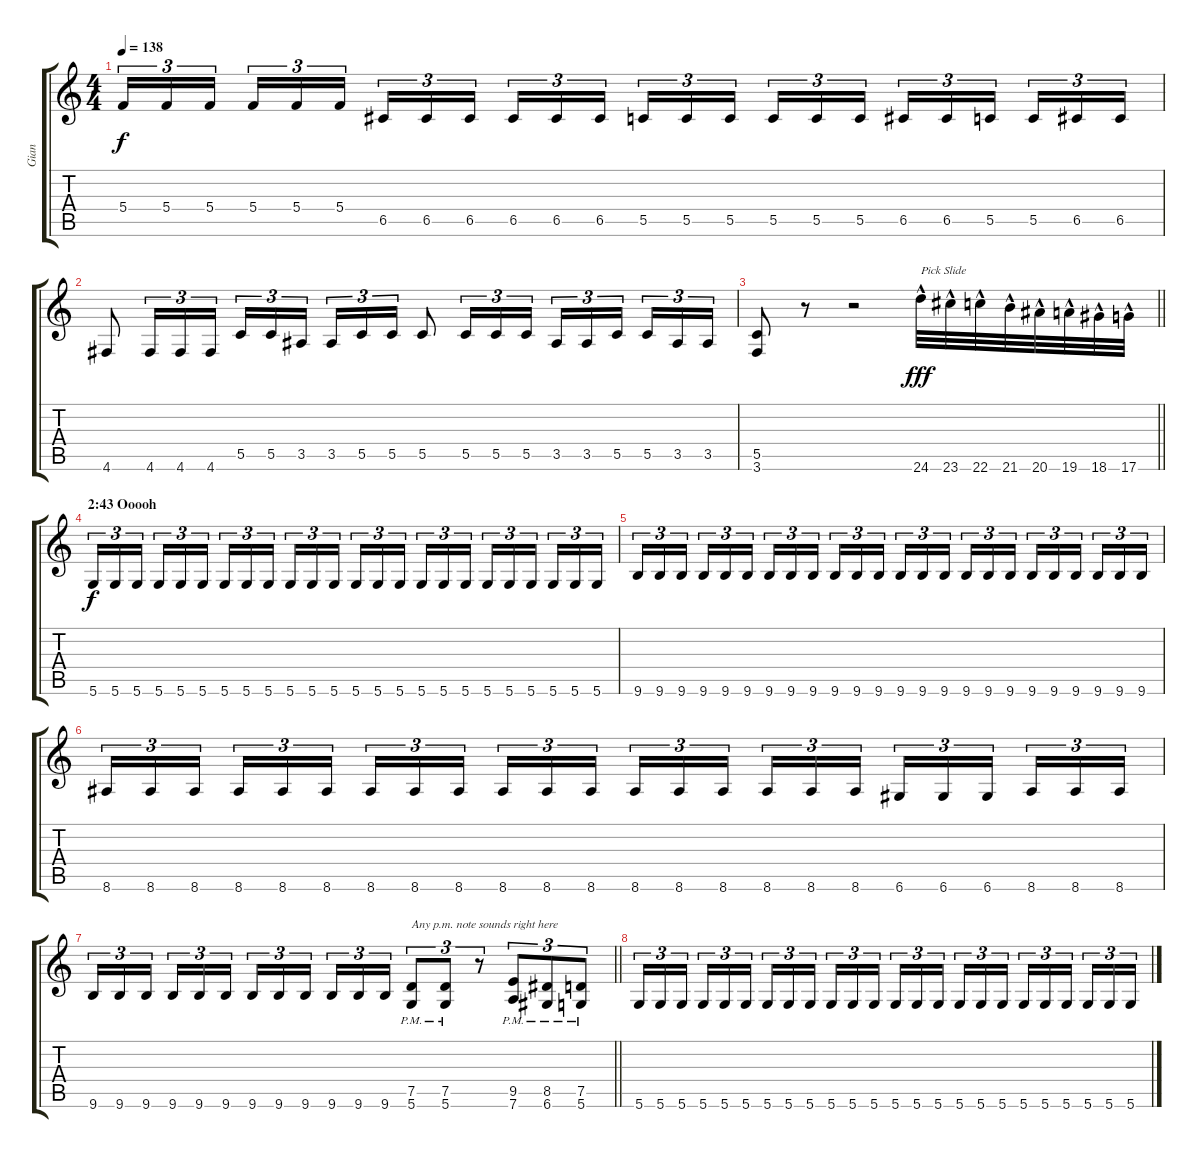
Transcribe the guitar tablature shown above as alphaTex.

\track ("Gian" "Gian") {instrument distortionguitar}
\staff {score tabs}
\tuning (D4 A3 F3 C3 G2 D2) {hide}
\ts (4 4)
\tempo 138
\clef g2
\ks c
5.4.16{tu (3 2) dy f} 5.4.16{tu (3 2)} 5.4.16{tu (3 2) beam splitsecondary} 5.4.16{tu (3 2)} 5.4.16{tu (3 2)} 5.4.16{tu (3 2)} 6.5.16{tu (3 2)} 6.5.16{tu (3 2)} 6.5.16{tu (3 2) beam splitsecondary} 6.5.16{tu (3 2)} 6.5.16{tu (3 2)} 6.5.16{tu (3 2)} 5.5.16{tu (3 2)} 5.5.16{tu (3 2)} 5.5.16{tu (3 2) beam splitsecondary} 5.5.16{tu (3 2)} 5.5.16{tu (3 2)} 5.5.16{tu (3 2)} 6.5.16{tu (3 2)} 6.5.16{tu (3 2)} 5.5.16{tu (3 2) beam splitsecondary} 5.5.16{tu (3 2)} 6.5.16{tu (3 2)} 6.5.16{tu (3 2)} |
4.6.8 4.6.16{tu (3 2)} 4.6.16{tu (3 2)} 4.6.16{tu (3 2)} 5.5.16{tu (3 2)} 5.5.16{tu (3 2)} 3.5.16{tu (3 2) beam splitsecondary} 3.5.16{tu (3 2)} 5.5.16{tu (3 2)} 5.5.16{tu (3 2)} 5.5.8 5.5.16{tu (3 2)} 5.5.16{tu (3 2)} 5.5.16{tu (3 2)} 3.5.16{tu (3 2)} 3.5.16{tu (3 2)} 5.5.16{tu (3 2) beam splitsecondary} 5.5.16{tu (3 2)} 3.5.16{tu (3 2)} 3.5.16{tu (3 2)} |
\barLineRight lightlight
(5.5 3.6).8 r.8 r.2 24.6{hac}.32{txt "Pick Slide" dy fff} 23.6{hac}.32 22.6{hac}.32 21.6{hac}.32 20.6{hac}.32 19.6{hac}.32 18.6{hac}.32 17.6{hac}.32 |
\section ("" "2:43 Ooooh")
5.6.16{tu (3 2) dy f} 5.6.16{tu (3 2)} 5.6.16{tu (3 2) beam splitsecondary} 5.6.16{tu (3 2)} 5.6.16{tu (3 2)} 5.6.16{tu (3 2)} 5.6.16{tu (3 2)} 5.6.16{tu (3 2)} 5.6.16{tu (3 2) beam splitsecondary} 5.6.16{tu (3 2)} 5.6.16{tu (3 2)} 5.6.16{tu (3 2)} 5.6.16{tu (3 2)} 5.6.16{tu (3 2)} 5.6.16{tu (3 2) beam splitsecondary} 5.6.16{tu (3 2)} 5.6.16{tu (3 2)} 5.6.16{tu (3 2)} 5.6.16{tu (3 2)} 5.6.16{tu (3 2)} 5.6.16{tu (3 2) beam splitsecondary} 5.6.16{tu (3 2)} 5.6.16{tu (3 2)} 5.6.16{tu (3 2)} |
9.6.16{tu (3 2)} 9.6.16{tu (3 2)} 9.6.16{tu (3 2) beam splitsecondary} 9.6.16{tu (3 2)} 9.6.16{tu (3 2)} 9.6.16{tu (3 2)} 9.6.16{tu (3 2)} 9.6.16{tu (3 2)} 9.6.16{tu (3 2) beam splitsecondary} 9.6.16{tu (3 2)} 9.6.16{tu (3 2)} 9.6.16{tu (3 2)} 9.6.16{tu (3 2)} 9.6.16{tu (3 2)} 9.6.16{tu (3 2) beam splitsecondary} 9.6.16{tu (3 2)} 9.6.16{tu (3 2)} 9.6.16{tu (3 2)} 9.6.16{tu (3 2)} 9.6.16{tu (3 2)} 9.6.16{tu (3 2) beam splitsecondary} 9.6.16{tu (3 2)} 9.6.16{tu (3 2)} 9.6.16{tu (3 2)} |
8.6.16{tu (3 2)} 8.6.16{tu (3 2)} 8.6.16{tu (3 2) beam splitsecondary} 8.6.16{tu (3 2)} 8.6.16{tu (3 2)} 8.6.16{tu (3 2)} 8.6.16{tu (3 2)} 8.6.16{tu (3 2)} 8.6.16{tu (3 2) beam splitsecondary} 8.6.16{tu (3 2)} 8.6.16{tu (3 2)} 8.6.16{tu (3 2)} 8.6.16{tu (3 2)} 8.6.16{tu (3 2)} 8.6.16{tu (3 2) beam splitsecondary} 8.6.16{tu (3 2)} 8.6.16{tu (3 2)} 8.6.16{tu (3 2)} 6.6.16{tu (3 2)} 6.6.16{tu (3 2)} 6.6.16{tu (3 2) beam splitsecondary} 8.6.16{tu (3 2)} 8.6.16{tu (3 2)} 8.6.16{tu (3 2)} |
\barLineRight lightlight
9.6.16{tu (3 2)} 9.6.16{tu (3 2)} 9.6.16{tu (3 2) beam splitsecondary} 9.6.16{tu (3 2)} 9.6.16{tu (3 2)} 9.6.16{tu (3 2)} 9.6.16{tu (3 2)} 9.6.16{tu (3 2)} 9.6.16{tu (3 2) beam splitsecondary} 9.6.16{tu (3 2)} 9.6.16{tu (3 2)} 9.6.16{tu (3 2)} (7.5{pm} 5.6{pm}).8{tu (3 2) txt "Any p.m. note sounds right here"} (7.5{pm} 5.6{pm}).8{tu (3 2)} r.8{tu (3 2)} (9.5{pm} 7.6{pm}).8{tu (3 2)} (8.5{pm} 6.6{pm}).8{tu (3 2)} (7.5{pm} 5.6{pm}).8{tu (3 2)} |
5.6.16{tu (3 2)} 5.6.16{tu (3 2)} 5.6.16{tu (3 2) beam splitsecondary} 5.6.16{tu (3 2)} 5.6.16{tu (3 2)} 5.6.16{tu (3 2)} 5.6.16{tu (3 2)} 5.6.16{tu (3 2)} 5.6.16{tu (3 2) beam splitsecondary} 5.6.16{tu (3 2)} 5.6.16{tu (3 2)} 5.6.16{tu (3 2)} 5.6.16{tu (3 2)} 5.6.16{tu (3 2)} 5.6.16{tu (3 2) beam splitsecondary} 5.6.16{tu (3 2)} 5.6.16{tu (3 2)} 5.6.16{tu (3 2)} 5.6.16{tu (3 2)} 5.6.16{tu (3 2)} 5.6.16{tu (3 2) beam splitsecondary} 5.6.16{tu (3 2)} 5.6.16{tu (3 2)} 5.6.16{tu (3 2)}
